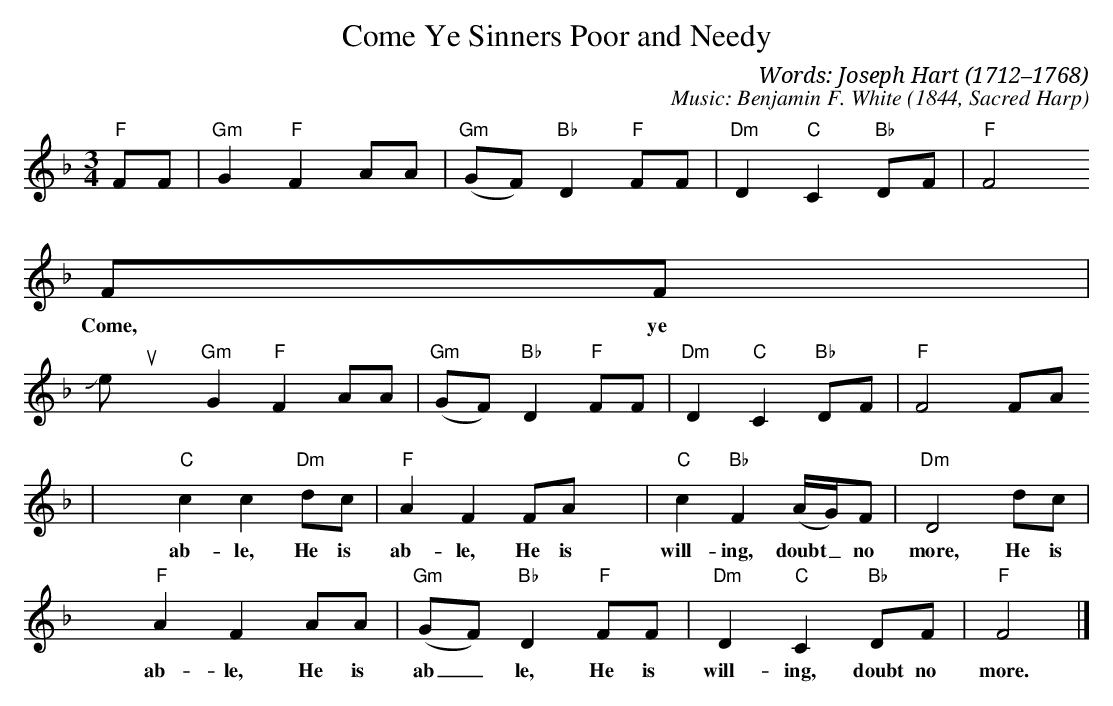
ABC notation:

X:1
T:Come Ye Sinners Poor and Needy
C:Words: Joseph Hart (1712–1768)
C:Music: Benjamin F. White (1844, Sacred Harp)
M:3/4
L:1/8
K:Fmaj
"F"FF | "Gm"G2 "F"F2 AA | "Gm"(GF) "Bb"D2 "F"FF | "Dm"D2 "C"C2 "Bb"DF | "F"F4
FF |
w:Come, ye sin-ners, poor and need_y, weak and wound-ed, sick and sore,
Je-sus
yyyy"Gm"G2 "F"F2 AA | "Gm"(GF) "Bb"D2 "F"FF | "Dm"D2 "C"C2 "Bb"DF | "F"F4 FA
|
w:rea-dy stands to save_ you, full of pi-ty, love and pow’r. He is
yyyy"C"c2 c2 "Dm"dc | "F"A2 F2 FA yy|"C"c2 "Bb"F2 (A/2G/2)F | "Dm"D4 dc |
w:ab-le, He is ab-le, He is will-ing, doubt_ no more, He is
yyyy"F"A2 F2 AA |"Gm"(GF) "Bb"D2 "F"FF | "Dm"D2 "C"C2 "Bb"DF | "F"F4 |]
w:ab-le, He is ab_le, He is will-ing, doubt no more.
